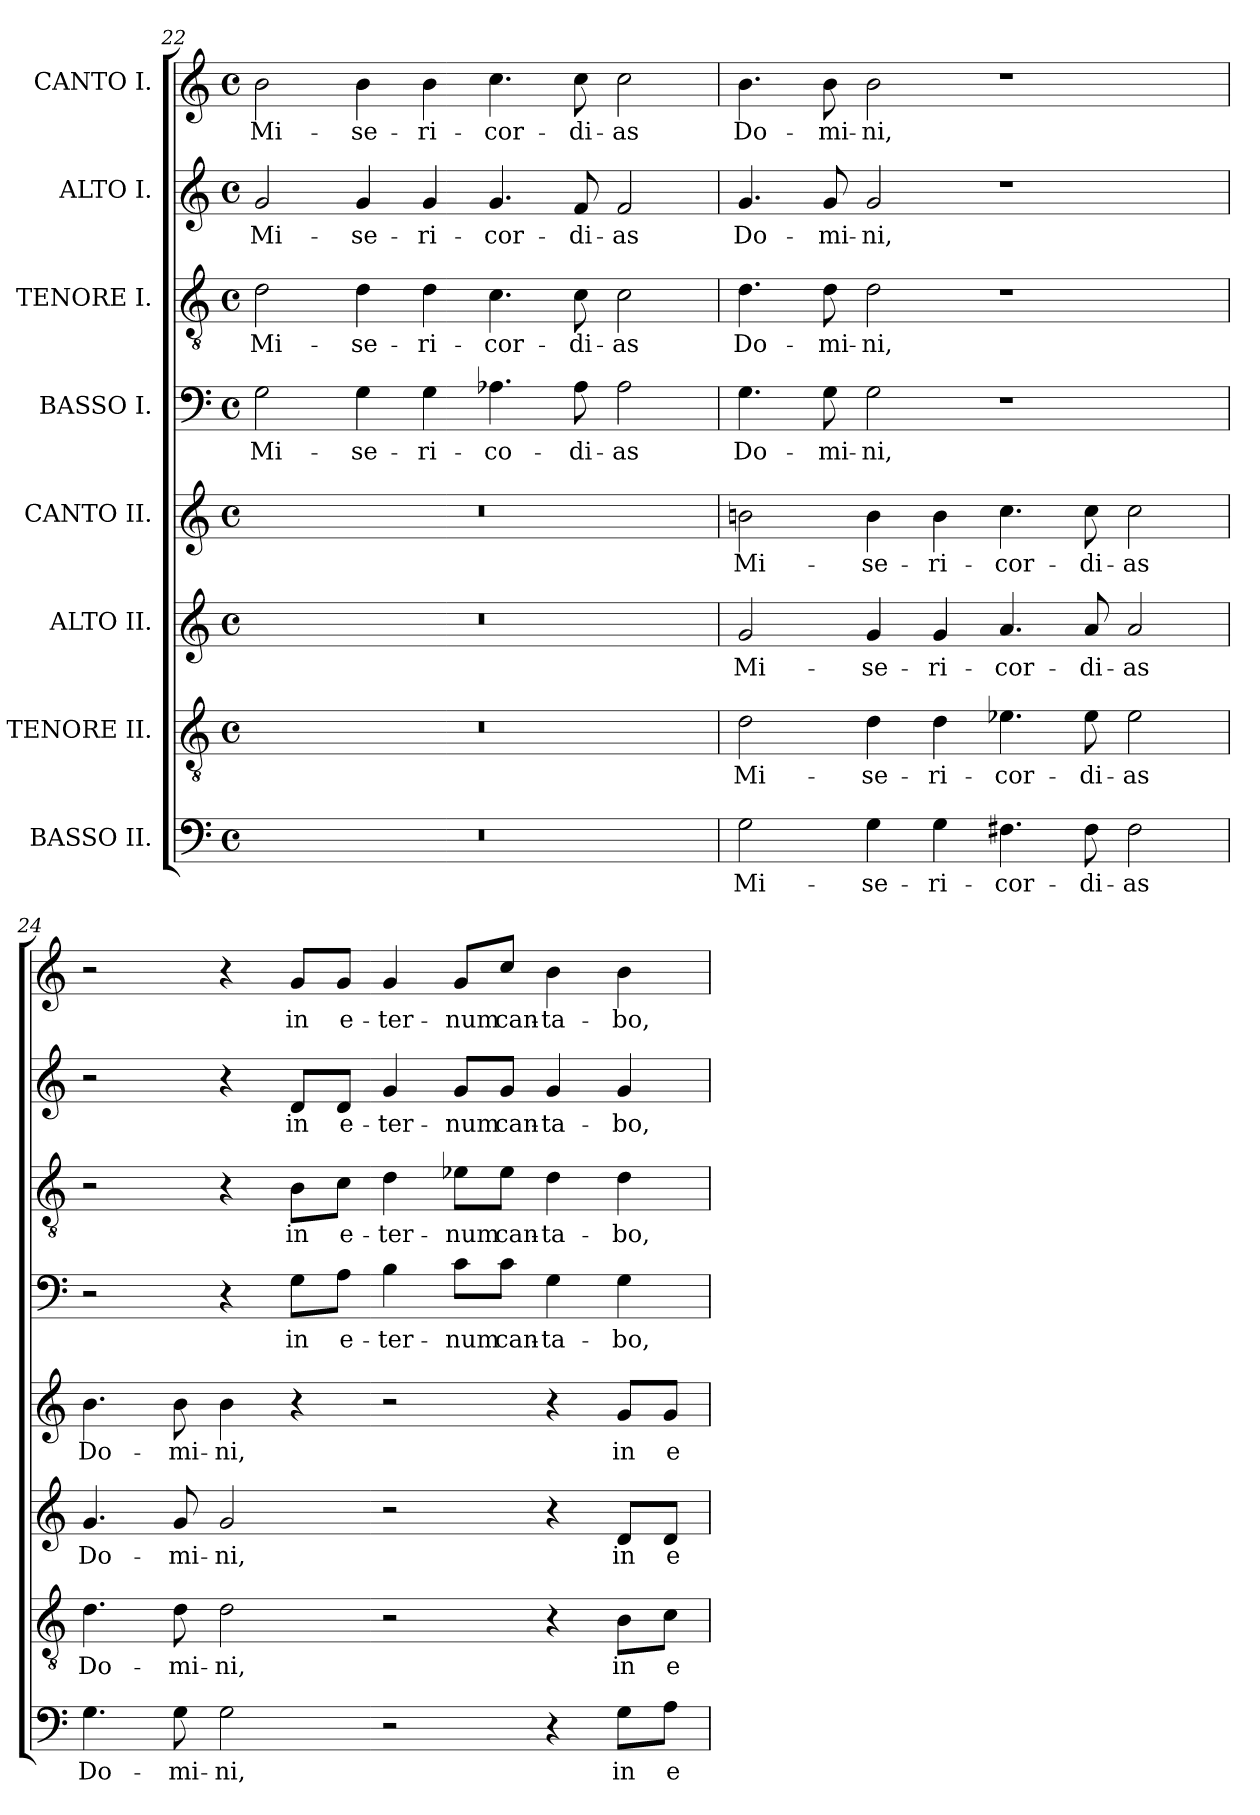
**kern	**text	**kern	**text	**kern	**text	**kern	**text	**kern	**text	**kern	**text	**kern	**text	**kern	**text
*part8	*part8	*part7	*part7	*part6	*part6	*part5	*part5	*part4	*part4	*part3	*part3	*part2	*part2	*part1	*part1
*staff8	*staff8	*staff7	*staff7	*staff6	*staff6	*staff5	*staff5	*staff4	*staff4	*staff3	*staff3	*staff2	*staff2	*staff1	*staff1
*I"BASSO II.	*	*I"TENORE II.	*	*I"ALTO II.	*	*I"CANTO II.	*	*I"BASSO I.	*	*I"TENORE I.	*	*I"ALTO I.	*	*I"CANTO I.	*
*clefF4	*	*clefGv2	*	*clefG2	*	*clefG2	*	*clefF4	*	*clefGv2	*	*clefG2	*	*clefG2	*
*k[]	*	*k[]	*	*k[]	*	*k[]	*	*k[]	*	*k[]	*	*k[]	*	*k[]	*
*M4/2	*	*M4/2	*	*M4/2	*	*M4/2	*	*M4/2	*	*M4/2	*	*M4/2	*	*M4/2	*
*met(c)	*	*met(c)	*	*met(c)	*	*met(c)	*	*met(c)	*	*met(c)	*	*met(c)	*	*met(c)	*
=22	=22	=22	=22	=22	=22	=22	=22	=22	=22	=22	=22	=22	=22	=22	=22
!	!	!	!	!	!	!	!	!	!LO:LY:b	!	!LO:LY:b	!	!LO:LY:b	!	!LO:LY:b
0r	.	0r	.	0r	.	0r	.	2G\	Mi-	2d\	Mi-	2g/	Mi-	2b\	Mi-
!	!	!	!	!	!	!	!	!	!LO:LY:b	!	!LO:LY:b	!	!LO:LY:b	!	!LO:LY:b
.	.	.	.	.	.	.	.	4G\	-se-	4d\	-se-	4g/	-se-	4b\	-se-
!	!	!	!	!	!	!	!	!	!LO:LY:b	!	!LO:LY:b	!	!LO:LY:b	!	!LO:LY:b
.	.	.	.	.	.	.	.	4G\	-ri-	4d\	-ri-	4g/	-ri-	4b\	-ri-
!	!	!	!	!	!	!	!	!	!LO:LY:b	!	!LO:LY:b	!	!LO:LY:b	!	!LO:LY:b
.	.	.	.	.	.	.	.	4.A-X\	-co-	4.c\	-cor-	4.g/	-cor-	4.cc\	-cor-
!	!	!	!	!	!	!	!	!	!LO:LY:b	!	!LO:LY:b	!	!LO:LY:b	!	!LO:LY:b
.	.	.	.	.	.	.	.	8A-\	-di-	8c\	-di-	8f/	-di-	8cc\	-di-
!	!	!	!	!	!	!	!	!	!LO:LY:b	!	!LO:LY:b	!	!LO:LY:b	!	!LO:LY:b
.	.	.	.	.	.	.	.	2A-\	-as	2c\	-as	2f/	-as	2cc\	-as
!!LO:PB:g=z
=23	=23	=23	=23	=23	=23	=23	=23	=23	=23	=23	=23	=23	=23	=23	=23
!	!LO:LY:b	!	!LO:LY:b	!	!LO:LY:b	!	!LO:LY:b	!	!LO:LY:b	!	!LO:LY:b	!	!LO:LY:b	!	!LO:LY:b
2G\	Mi-	2d\	Mi-	2g/	Mi-	2bn\	Mi-	4.G\	Do-	4.d\	Do-	4.g/	Do-	4.b\	Do-
!	!	!	!	!	!	!	!	!	!LO:LY:b	!	!LO:LY:b	!	!LO:LY:b	!	!LO:LY:b
.	.	.	.	.	.	.	.	8G\	-mi-	8d\	-mi-	8g/	-mi-	8b\	-mi-
!	!LO:LY:b	!	!LO:LY:b	!	!LO:LY:b	!	!LO:LY:b	!	!LO:LY:b	!	!LO:LY:b	!	!LO:LY:b	!	!LO:LY:b
4G\	-se-	4d\	-se-	4g/	-se-	4b\	-se-	2G\	-ni,	2d\	-ni,	2g/	-ni,	2b\	-ni,
!	!LO:LY:b	!	!LO:LY:b	!	!LO:LY:b	!	!LO:LY:b	!	!	!	!	!	!	!	!
4G\	-ri-	4d\	-ri-	4g/	-ri-	4b\	-ri-	.	.	.	.	.	.	.	.
!	!LO:LY:b	!	!LO:LY:b	!	!LO:LY:b	!	!LO:LY:b	!	!	!	!	!	!	!	!
4.F#X\	-cor-	4.e-X\	-cor-	4.a/	-cor-	4.cc\	-cor-	1r	.	1r	.	1r	.	1r	.
!	!LO:LY:b	!	!LO:LY:b	!	!LO:LY:b	!	!LO:LY:b	!	!	!	!	!	!	!	!
8F#\	-di-	8e-\	-di-	8a/	-di-	8cc\	-di-	.	.	.	.	.	.	.	.
!	!LO:LY:b	!	!LO:LY:b	!	!LO:LY:b	!	!LO:LY:b	!	!	!	!	!	!	!	!
2F#\	-as	2e-\	-as	2a/	-as	2cc\	-as	.	.	.	.	.	.	.	.
=24	=24	=24	=24	=24	=24	=24	=24	=24	=24	=24	=24	=24	=24	=24	=24
!	!LO:LY:b	!	!LO:LY:b	!	!LO:LY:b	!	!LO:LY:b	!	!	!	!	!	!	!	!
4.G\	Do-	4.d\	Do-	4.g/	Do-	4.b\	Do-	2r	.	2r	.	2r	.	2r	.
!	!LO:LY:b	!	!LO:LY:b	!	!LO:LY:b	!	!LO:LY:b	!	!	!	!	!	!	!	!
8G\	-mi-	8d\	-mi-	8g/	-mi-	8b\	-mi-	.	.	.	.	.	.	.	.
!	!LO:LY:b	!	!LO:LY:b	!	!LO:LY:b	!	!LO:LY:b	!	!	!	!	!	!	!	!
2G\	-ni,	2d\	-ni,	2g/	-ni,	4b\	-ni,	4r	.	4r	.	4r	.	4r	.
!	!	!	!	!	!	!	!	!	!LO:LY:b	!	!LO:LY:b	!	!LO:LY:b	!	!LO:LY:b
.	.	.	.	.	.	4r	.	8G\L	in	8B\L	in	8d/L	in	8g/L	in
!	!	!	!	!	!	!	!	!	!LO:LY:b	!	!LO:LY:b	!	!LO:LY:b	!	!LO:LY:b
.	.	.	.	.	.	.	.	8A\J	e-	8c\J	e-	8d/J	e-	8g/J	e-
!	!	!	!	!	!	!	!	!	!LO:LY:b	!	!LO:LY:b	!	!LO:LY:b	!	!LO:LY:b
2r	.	2r	.	2r	.	2r	.	4B\	-ter-	4d\	-ter-	4g/	-ter-	4g/	-ter-
!	!	!	!	!	!	!	!	!	!LO:LY:b	!	!LO:LY:b	!	!LO:LY:b	!	!LO:LY:b
.	.	.	.	.	.	.	.	8c\L	-num	8e-X\L	-num	8g/L	-num	8g/L	-num
!	!	!	!	!	!	!	!	!	!LO:LY:b	!	!LO:LY:b	!	!LO:LY:b	!	!LO:LY:b
.	.	.	.	.	.	.	.	8c\J	can-	8e-\J	can-	8g/J	can-	8cc/J	can-
!	!	!	!	!	!	!	!	!	!LO:LY:b	!	!LO:LY:b	!	!LO:LY:b	!	!LO:LY:b
4r	.	4r	.	4r	.	4r	.	4G\	-ta-	4d\	-ta-	4g/	-ta-	4b\	-ta-
!	!LO:LY:b	!	!LO:LY:b	!	!LO:LY:b	!	!LO:LY:b	!	!LO:LY:b	!	!LO:LY:b	!	!LO:LY:b	!	!LO:LY:b
8G\L	in	8B\L	in	8d/L	in	8g/L	in	4G\	-bo,	4d\	-bo,	4g/	-bo,	4b\	-bo,
!	!LO:LY:b	!	!LO:LY:b	!	!LO:LY:b	!	!LO:LY:b	!	!	!	!	!	!	!	!
8A\J	e-	8c\J	e-	8d/J	e-	8g/J	e-	.	.	.	.	.	.	.	.
=	=	=	=	=	=	=	=	=	=	=	=	=	=	=	=
*-	*-	*-	*-	*-	*-	*-	*-	*-	*-	*-	*-	*-	*-	*-	*-
